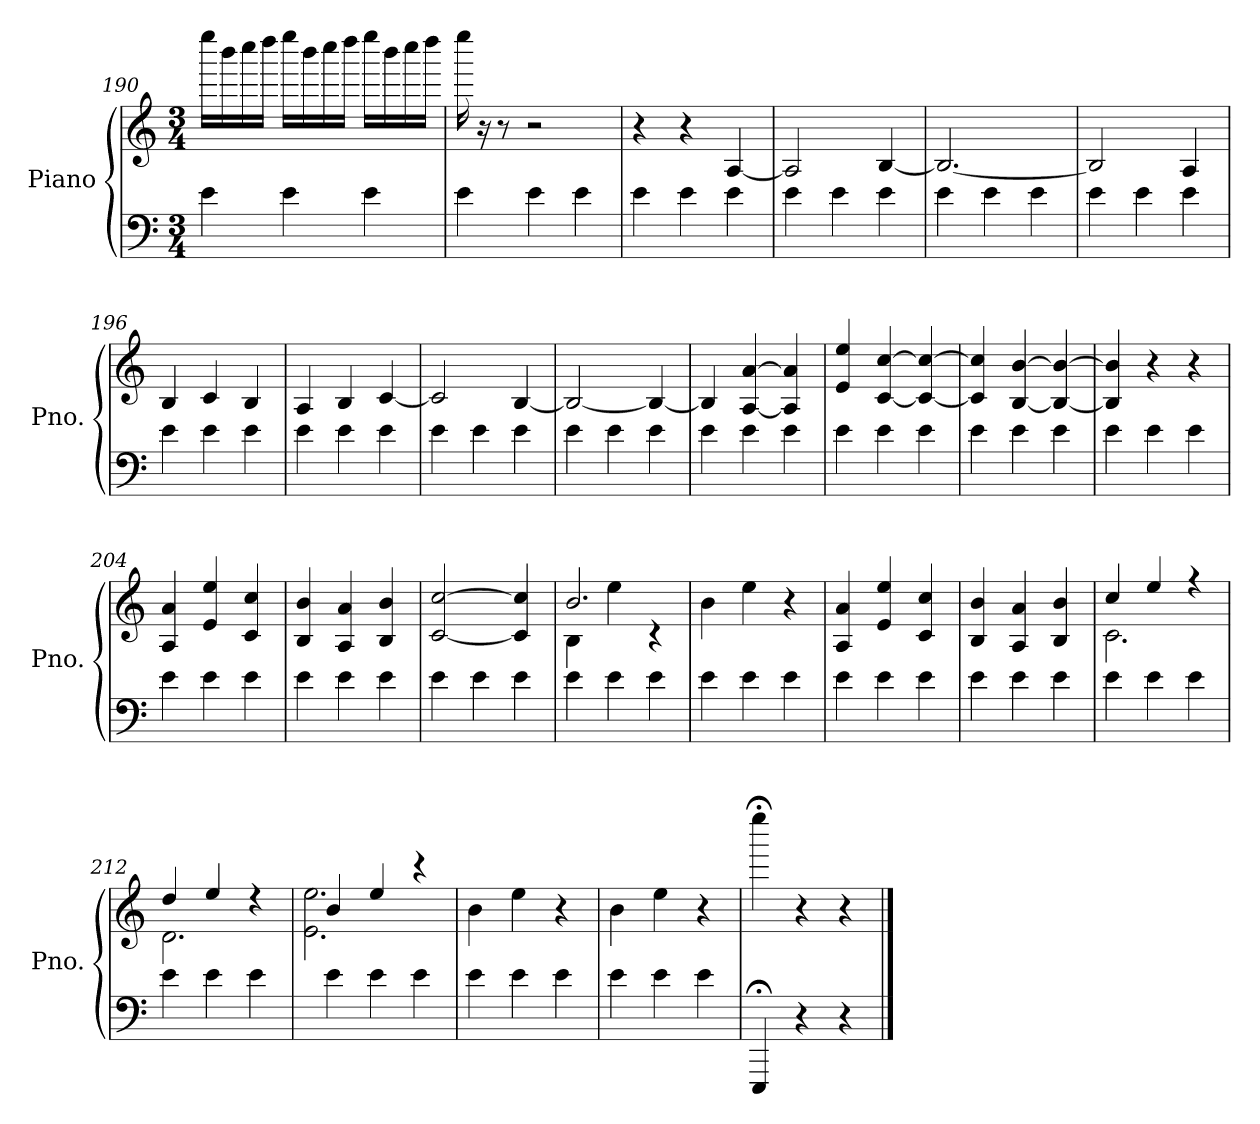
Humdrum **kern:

**kern	**kern
*part1	*part1
*staff2	*staff1
*I"Piano	*
*I'Pno.	*
!!LO:LB:g=z
*clefF4	*clefG2
*k[]	*k[]
*M3/4	*M3/4
=190	=190
4e\	16eeee\LL
.	16bbb\
.	16cccc\
.	16dddd\JJ
4e\	16eeee\LL
.	16bbb\
.	16cccc\
.	16dddd\JJ
4e\	16eeee\LL
.	16bbb\
.	16cccc\
.	16dddd\JJ
=191	=191
4e\	16eeee\
.	16r
.	8r
4e\	2r
4e\	.
=192	=192
4e\	4r
4e\	4r
4e\	[4A/
=193	=193
4e\	2A/]
4e\	.
4e\	[4B/
=194	=194
4e\	2.B/_
4e\	.
4e\	.
=195	=195
4e\	2B/]
4e\	.
4e\	4A/
=196	=196
4e\	4B/
4e\	4c/
4e\	4B/
=197	=197
4e\	4A/
4e\	4B/
4e\	[4c/
!!LO:LB:g=z
=198	=198
4e\	2c/]
4e\	.
4e\	[4B/
=199	=199
4e\	2B/_
4e\	.
4e\	4B/_
=200	=200
4e\	4B/]
4e\	[4A/ [4a/
4e\	4A/] 4a/]
=201	=201
4e\	4e/ 4ee/
4e\	[4c/ [4cc/
4e\	4c/_ 4cc/_
=202	=202
4e\	4c/] 4cc/]
4e\	[4B/ [4b/
4e\	4B/_ 4b/_
=203	=203
4e\	4B/] 4b/]
4e\	4r
4e\	4r
=204	=204
4e\	4A/ 4a/
4e\	4e/ 4ee/
4e\	4c/ 4cc/
=205	=205
4e\	4B/ 4b/
4e\	4A/ 4a/
4e\	4B/ 4b/
=206	=206
4e\	[2c/ [2cc/
4e\	.
4e\	4c/] 4cc/]
=207	=207
*	*^
4e\	2.b/	4B\
4e\	.	4ee\
4e\	.	4r
*	*v	*v
!!LO:PB:g=z
=208	=208
4e\	4b\
4e\	4ee\
4e\	4r
=209	=209
4e\	4A/ 4a/
4e\	4e/ 4ee/
4e\	4c/ 4cc/
=210	=210
4e\	4B/ 4b/
4e\	4A/ 4a/
4e\	4B/ 4b/
=211	=211
*	*^
4e\	4cc/	2.c\
4e\	4ee/	.
4e\	4r	.
=212	=212	=212
4e\	4dd/	2.d\
4e\	4ee/	.
4e\	4r	.
=213	=213	=213
4e\	4b/	2.e\ 2.ee\
4e\	4ee/	.
4e\	4r	.
*	*v	*v
=214	=214
4e\	4b\
4e\	4ee\
4e\	4r
=215	=215
4e\	4b\
4e\	4ee\
4e\	4r
=216	=216
4EEE;<:/	4eeee;<:\
4r	4r
4r	4r
==	==
*-	*-
